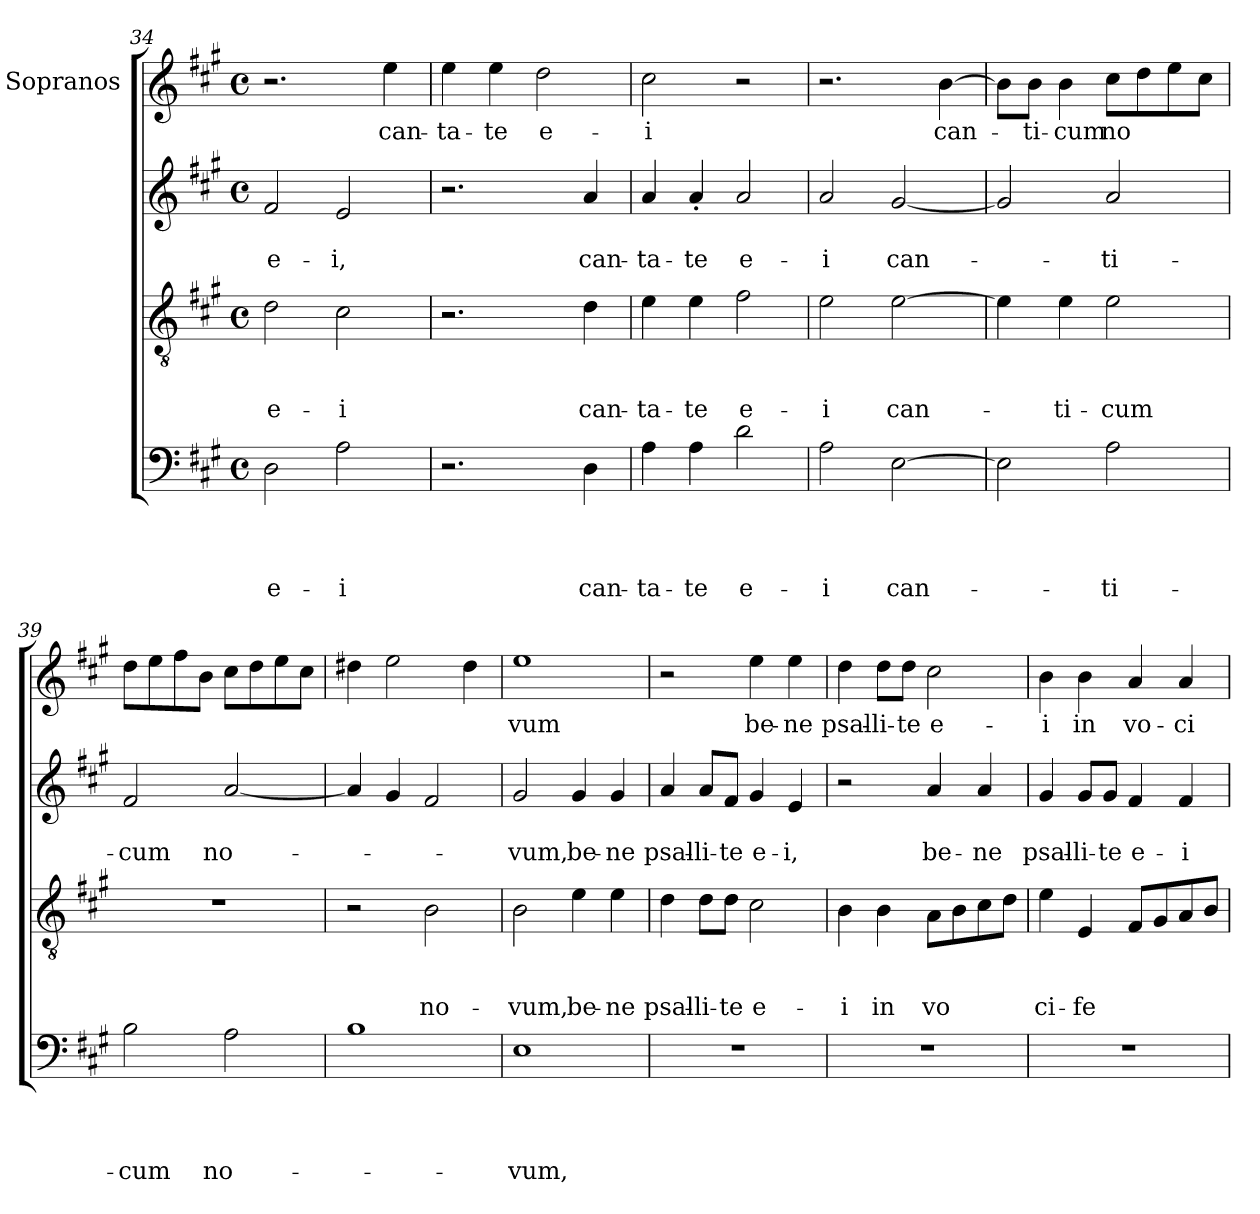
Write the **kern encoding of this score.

**kern	**text	**text	**text	**text	**kern	**text	**text	**text	**kern	**text	**text	**kern	**text
*part4	*part4	*part4	*part4	*part4	*part3	*part3	*part3	*part3	*part2	*part2	*part2	*part1	*part1
*staff4	*staff4	*staff4	*staff4	*staff4	*staff3	*staff3	*staff3	*staff3	*staff2	*staff2	*staff2	*staff1	*staff1
*	*	*	*	*	*	*	*	*	*	*	*	*I"Sopranos	*
!!LO:PB:g=z
*clefF4	*	*	*	*	*clefGv2	*	*	*	*clefG2	*	*	*clefG2	*
*k[f#c#g#]	*	*	*	*	*k[f#c#g#]	*	*	*	*k[f#c#g#]	*	*	*k[f#c#g#]	*
*A:	*	*	*	*	*A:	*	*	*	*A:	*	*	*A:	*
*M4/4	*	*	*	*	*M4/4	*	*	*	*M4/4	*	*	*M4/4	*
*met(c)	*	*	*	*	*met(c)	*	*	*	*met(c)	*	*	*met(c)	*
=34	=34	=34	=34	=34	=34	=34	=34	=34	=34	=34	=34	=34	=34
!	!	!	!	!LO:LY:b	!	!	!	!LO:LY:b	!	!	!LO:LY:b	!	!
2D\	.	.	.	e-	2d\	.	.	e-	2f#/	.	e-	2.r	.
!	!	!	!	!LO:LY:b	!	!	!	!LO:LY:b	!	!	!LO:LY:b	!	!
2A\	.	.	.	-i	2c#\	.	.	-i	2e/	.	-i,	.	.
!	!	!	!	!	!	!	!	!	!	!	!	!	!LO:LY:b
.	.	.	.	.	.	.	.	.	.	.	.	4ee\	can-
=35	=35	=35	=35	=35	=35	=35	=35	=35	=35	=35	=35	=35	=35
!	!	!	!	!	!	!	!	!	!	!	!	!	!LO:LY:b
2.r	.	.	.	.	2.r	.	.	.	2.r	.	.	4ee\	-ta-
!	!	!	!	!	!	!	!	!	!	!	!	!	!LO:LY:b
.	.	.	.	.	.	.	.	.	.	.	.	4ee\	-te
!	!	!	!	!	!	!	!	!	!	!	!	!	!LO:LY:b
.	.	.	.	.	.	.	.	.	.	.	.	2dd\	e-
!	!	!	!	!LO:LY:b	!	!	!	!LO:LY:b	!	!	!LO:LY:b	!	!
4D\	.	.	.	can-	4d\	.	.	can-	4a/	.	can-	.	.
=36	=36	=36	=36	=36	=36	=36	=36	=36	=36	=36	=36	=36	=36
!	!	!	!	!LO:LY:b	!	!	!	!LO:LY:b	!	!	!LO:LY:b	!	!LO:LY:b
4A\	.	.	.	-ta-	4e\	.	.	-ta-	4a/	.	-ta-	2cc#\	-i
!	!	!	!	!LO:LY:b	!	!	!	!LO:LY:b	!	!	!LO:LY:b	!	!
4A\	.	.	.	-te	4e\	.	.	-te	4a'</	.	-te	.	.
!	!	!	!	!LO:LY:b	!	!	!	!LO:LY:b	!	!	!LO:LY:b	!	!
2d\	.	.	.	e-	2f#\	.	.	e-	2a/	.	e-	2r	.
=37	=37	=37	=37	=37	=37	=37	=37	=37	=37	=37	=37	=37	=37
!	!	!	!	!LO:LY:b	!	!	!	!LO:LY:b	!	!	!LO:LY:b	!	!
2A\	.	.	.	-i	2e\	.	.	-i	2a/	.	-i	2.r	.
!	!	!	!	!LO:LY:b	!	!	!	!LO:LY:b	!	!	!LO:LY:b	!	!
[>2E\	.	.	.	can-	[>2e\	.	.	can-	[<2g#/	.	can-	.	.
!	!	!	!	!	!	!	!	!	!	!	!	!	!LO:LY:b
.	.	.	.	.	.	.	.	.	.	.	.	[>4b\	can-
!!LO:LB:g=z
=38	=38	=38	=38	=38	=38	=38	=38	=38	=38	=38	=38	=38	=38
2E\]	.	.	.	.	4e\]	.	.	.	2g#/]	.	.	8b\L]	.
!	!	!	!	!	!	!	!	!	!	!	!	!	!LO:LY:b
.	.	.	.	.	.	.	.	.	.	.	.	8b\J	-ti-
!	!	!	!	!	!	!	!	!LO:LY:b	!	!	!	!	!LO:LY:b
.	.	.	.	.	4e\	.	.	-ti-	.	.	.	4b\	-cum
!	!	!	!	!LO:LY:b	!	!	!	!LO:LY:b	!	!	!LO:LY:b	!	!LO:LY:b
2A\	.	.	.	-ti-	2e\	.	.	-cum	2a/	.	-ti-	8cc#\L	no
.	.	.	.	.	.	.	.	.	.	.	.	8dd\	.
.	.	.	.	.	.	.	.	.	.	.	.	8ee\	.
.	.	.	.	.	.	.	.	.	.	.	.	8cc#\J	.
=39	=39	=39	=39	=39	=39	=39	=39	=39	=39	=39	=39	=39	=39
!	!	!	!	!LO:LY:b	!	!	!	!	!	!	!LO:LY:b	!	!
2B\	.	.	.	-cum	1r	.	.	.	2f#/	.	-cum	8dd\L	.
.	.	.	.	.	.	.	.	.	.	.	.	8ee\	.
.	.	.	.	.	.	.	.	.	.	.	.	8ff#\	.
.	.	.	.	.	.	.	.	.	.	.	.	8b\J	.
!	!	!	!	!LO:LY:b	!	!	!	!	!	!	!LO:LY:b	!	!
2A\	.	.	.	no-	.	.	.	.	[<2a/	.	no-	8cc#\L	.
.	.	.	.	.	.	.	.	.	.	.	.	8dd\	.
.	.	.	.	.	.	.	.	.	.	.	.	8ee\	.
.	.	.	.	.	.	.	.	.	.	.	.	8cc#\J	.
=40	=40	=40	=40	=40	=40	=40	=40	=40	=40	=40	=40	=40	=40
1B	.	.	.	.	2r	.	.	.	4a/]	.	.	4dd#X\	.
.	.	.	.	.	.	.	.	.	4g#/	.	.	2ee\	.
!	!	!	!	!	!	!	!	!LO:LY:b	!	!	!	!	!
.	.	.	.	.	2B\	.	.	no-	2f#/	.	.	.	.
.	.	.	.	.	.	.	.	.	.	.	.	4dd#\	.
=41	=41	=41	=41	=41	=41	=41	=41	=41	=41	=41	=41	=41	=41
!	!	!	!	!LO:LY:b	!	!	!	!LO:LY:b	!	!	!LO:LY:b	!	!LO:LY:b
1E	.	.	.	-vum,	2B\	.	.	-vum,	2g#/	.	-vum,	1ee	vum
!	!	!	!	!	!	!	!	!LO:LY:b	!	!	!LO:LY:b	!	!
.	.	.	.	.	4e\	.	.	be-	4g#/	.	be-	.	.
!	!	!	!	!	!	!	!	!LO:LY:b	!	!	!LO:LY:b	!	!
.	.	.	.	.	4e\	.	.	-ne	4g#/	.	-ne	.	.
!!LO:LB:g=z
=42	=42	=42	=42	=42	=42	=42	=42	=42	=42	=42	=42	=42	=42
!	!	!	!	!	!	!	!	!LO:LY:b	!	!	!LO:LY:b	!	!
1r	.	.	.	.	4d\	.	.	psal-	4a/	.	psal-	2r	.
!	!	!	!	!	!	!	!	!LO:LY:b	!	!	!LO:LY:b	!	!
.	.	.	.	.	8d\L	.	.	-li-	8a/L	.	-li-	.	.
!	!	!	!	!	!	!	!	!LO:LY:b	!	!	!LO:LY:b	!	!
.	.	.	.	.	8d\J	.	.	-te	8f#/J	.	-te	.	.
!	!	!	!	!	!	!	!	!LO:LY:b	!	!	!LO:LY:b	!	!LO:LY:b
.	.	.	.	.	2c#\	.	.	e-	4g#/	.	e-	4ee\	be-
!	!	!	!	!	!	!	!	!	!	!	!LO:LY:b	!	!LO:LY:b
.	.	.	.	.	.	.	.	.	4e/	.	-i,	4ee\	-ne
=43	=43	=43	=43	=43	=43	=43	=43	=43	=43	=43	=43	=43	=43
!	!	!	!	!	!	!	!	!LO:LY:b	!	!	!	!	!LO:LY:b
1r	.	.	.	.	4B\	.	.	-i	2r	.	.	4dd\	psal-
!	!	!	!	!	!	!	!	!LO:LY:b	!	!	!	!	!LO:LY:b
.	.	.	.	.	4B\	.	.	in	.	.	.	8dd\L	-li-
!	!	!	!	!	!	!	!	!	!	!	!	!	!LO:LY:b
.	.	.	.	.	.	.	.	.	.	.	.	8dd\J	-te
!	!	!	!	!	!	!	!	!LO:LY:b	!	!	!LO:LY:b	!	!LO:LY:b
.	.	.	.	.	8A\L	.	.	vo	4a/	.	be-	2cc#\	e-
.	.	.	.	.	8B\	.	.	.	.	.	.	.	.
!	!	!	!	!	!	!	!	!	!	!	!LO:LY:b	!	!
.	.	.	.	.	8c#\	.	.	.	4a/	.	-ne	.	.
.	.	.	.	.	8d\J	.	.	.	.	.	.	.	.
=44	=44	=44	=44	=44	=44	=44	=44	=44	=44	=44	=44	=44	=44
!	!	!	!	!	!	!	!	!LO:LY:b	!	!	!LO:LY:b	!	!LO:LY:b
1r	.	.	.	.	4e\	.	.	ci-	4g#/	.	psal-	4b\	-i
!	!	!	!	!	!	!	!	!LO:LY:b	!	!	!LO:LY:b	!	!LO:LY:b
.	.	.	.	.	4E/	.	.	-fe	8g#/L	.	-li-	4b\	in
!	!	!	!	!	!	!	!	!	!	!	!LO:LY:b	!	!
.	.	.	.	.	.	.	.	.	8g#/J	.	-te	.	.
!	!	!	!	!	!	!	!	!	!	!	!LO:LY:b	!	!LO:LY:b
.	.	.	.	.	8F#/L	.	.	.	4f#/	.	e-	4a/	vo-
.	.	.	.	.	8G#/	.	.	.	.	.	.	.	.
!	!	!	!	!	!	!	!	!	!	!	!LO:LY:b	!	!LO:LY:b
.	.	.	.	.	8A/	.	.	.	4f#/	.	-i	4a/	-ci-
.	.	.	.	.	8B/J	.	.	.	.	.	.	.	.
=	=	=	=	=	=	=	=	=	=	=	=	=	=
*-	*-	*-	*-	*-	*-	*-	*-	*-	*-	*-	*-	*-	*-
